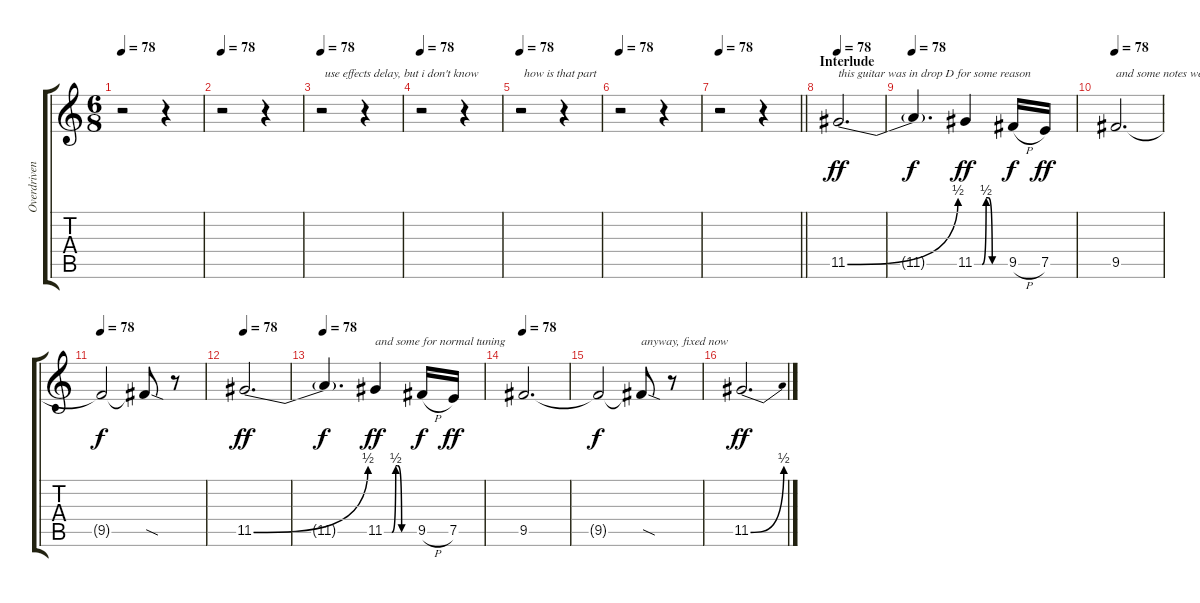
\track ("Overdriven Guitar III" "Overdriven") {instrument overdrivenguitar}
\staff {score tabs}
\tuning (E4 B3 G3 D3 A2 E2) {hide}
\ts (6 8)
\tempo 78
\clef g2
\ks c
r.2{dy ff} r.4 |
\tempo 78
r.2 r.4 |
\tempo 78
r.2{txt " use effects delay, but i don't know "} r.4 |
\tempo 78
r.2 r.4 |
\tempo 78
r.2{txt " how is that part"} r.4 |
\tempo 78
r.2 r.4 |
\tempo 78
\barLineRight lightlight
r.2 r.4 |
\section ("" "Interlude")
\tempo 78
11.5{be (bend 0 0 60 2)}.2{d txt "this guitar was in drop D for some reason"} |
\tempo 78
11.5{t}.4{d dy f} 11.5{be (custom 0 0 15 0 23 2 27 2 35 0 45 0 60 0)}.4{dy ff} 9.5{h}.16{dy f} 7.5.16{dy ff} |
\tempo 78
9.5.2{d txt "and some notes were correct for drop D"} |
\tempo 78
9.5{t}.2{dy f} 9.5{sod t}.8 r.8 |
\tempo 78
11.5{be (bend 0 0 60 2)}.2{d dy ff} |
\tempo 78
11.5{t}.4{d dy f} 11.5{be (custom 0 0 15 0 23 2 27 2 35 0 45 0 60 0)}.4{txt "and some for normal tuning" dy ff} 9.5{h}.16{dy f} 7.5.16{dy ff} |
\tempo 78
9.5.2{d} |
9.5{t}.2{dy f} 9.5{sod t}.8{txt "anyway, fixed now"} r.8 |
11.5{be (bend 0 0 60 2)}.2{d dy ff}
